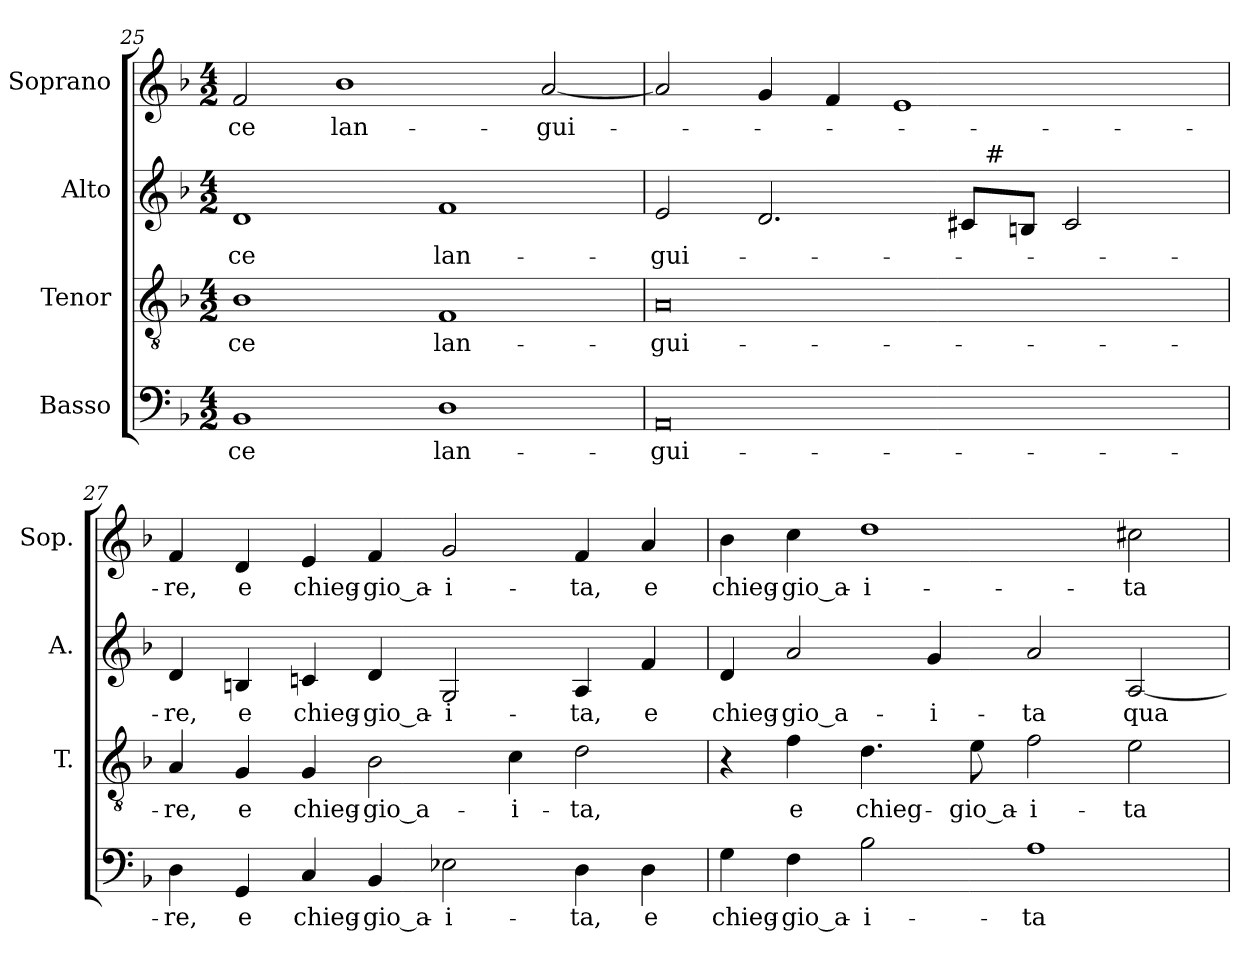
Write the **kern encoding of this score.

**kern	**text	**kern	**text	**kern	**text	**kern	**text
*part4	*part4	*part3	*part3	*part2	*part2	*part1	*part1
*staff4	*staff4	*staff3	*staff3	*staff2	*staff2	*staff1	*staff1
*I"Basso	*	*I"Tenor	*	*I"Alto	*	*I"Soprano	*
*	*	*I'T.	*	*I'A.	*	*I'Sop.	*
*clefF4	*	*clefGv2	*	*clefG2	*	*clefG2	*
*	*	*ITrd7c12	*	*	*	*	*
*k[b-]	*	*k[b-]	*	*k[b-]	*	*k[b-]	*
*F:	*	*F:	*	*F:	*	*F:	*
*M4/2	*	*M4/2	*	*M4/2	*	*M4/2	*
=25	=25	=25	=25	=25	=25	=25	=25
!	!LO:LY:b:color=#000000	!	!	!	!	!	!
!	!	!	!LO:LY:b:color=#000000	!	!	!	!
!	!	!	!	!	!LO:LY:b:color=#000000	!	!
!	!	!	!	!	!	!	!LO:LY:b:color=#000000
1BB-i	-ce	1BB-i	-ce	1di	-ce	2fi/	-ce
!	!	!	!	!	!	!	!LO:LY:b:color=#000000
.	.	.	.	.	.	1b-i	lan-
!	!LO:LY:b:color=#000000	!	!	!	!	!	!
!	!	!	!LO:LY:b:color=#000000	!	!	!	!
!	!	!	!	!	!LO:LY:b:color=#000000	!	!
1Di	lan-	1FFi	lan-	1fi	lan-	.	.
!	!	!	!	!	!	!	!LO:LY:b:color=#000000
.	.	.	.	.	.	[<2ai/	-gui-
=26	=26	=26	=26	=26	=26	=26	=26
!	!LO:LY:b:color=#000000	!	!	!	!	!	!
!	!	!	!LO:LY:b:color=#000000	!	!	!	!
!	!	!	!	!	!LO:LY:b:color=#000000	!	!
*	*	*	*	*^	*	*	*
0AAi	-gui-	0AAi	-gui-	2ei/	1ryy	-gui-	2ai/]	.
.	.	.	.	2.di/	.	.	4gi/	.
.	.	.	.	.	.	.	4fi/	.
.	.	.	.	.	4ryy	.	1ei	.
.	.	.	.	8c#i/L	32ryy	.	.	.
.	.	.	.	.	256ryy	.	.	.
!	!	!	!	!	!LO:TX:a:t=#	!	!	!
.	.	.	.	.	2ryy	.	.	.
.	.	.	.	8Bni/J	.	.	.	.
.	.	.	.	2c#i/	.	.	.	.
.	.	.	.	.	8ryy	.	.	.
.	.	.	.	.	16ryy	.	.	.
.	.	.	.	.	64..ryy	.	.	.
*	*	*	*	*v	*v	*	*	*
=27	=27	=27	=27	=27	=27	=27	=27
*	*	*	*	*^	*	*	*
!	!LO:LY:b:color=#000000	!	!	!	!	!	!	!
*	*	*	*	*v	*v	*	*	*
*	*	*	*	*^	*	*	*
!	!	!	!LO:LY:b:color=#000000	!	!	!	!	!
*	*	*	*	*v	*v	*	*	*
*	*	*	*	*^	*	*	*
!	!	!	!	!	!	!LO:LY:b:color=#000000	!	!
*	*	*	*	*v	*v	*	*	*
*	*	*	*	*^	*	*	*
!	!	!	!	!	!	!	!	!LO:LY:b:color=#000000
*	*	*	*	*v	*v	*	*	*
4Di\	-re,	4AAi/	-re,	4di/	-re,	4fi/	-re,
!	!LO:LY:b:color=#000000	!	!	!	!	!	!
!	!	!	!LO:LY:b:color=#000000	!	!	!	!
!	!	!	!	!	!LO:LY:b:color=#000000	!	!
!	!	!	!	!	!	!	!LO:LY:b:color=#000000
4GGi/	e	4GGi/	e	4Bni/	e	4di/	e
!	!LO:LY:b:color=#000000	!	!	!	!	!	!
!	!	!	!LO:LY:b:color=#000000	!	!	!	!
!	!	!	!	!	!LO:LY:b:color=#000000	!	!
!	!	!	!	!	!	!	!LO:LY:b:color=#000000
4Ci/	chieg-	4GGi/	chieg-	4cni/	chieg-	4ei/	chieg-
!	!LO:LY:b:color=#000000	!	!	!	!	!	!
!	!	!	!LO:LY:b:color=#000000	!	!	!	!
!	!	!	!	!	!LO:LY:b:color=#000000	!	!
!	!	!	!	!	!	!	!LO:LY:b:color=#000000
4BB-i/	-gio_a-	2BB-i\	-gio_a-	4di/	-gio_a-	4fi/	-gio_a-
!	!LO:LY:b:color=#000000	!	!	!	!	!	!
!	!	!	!	!	!LO:LY:b:color=#000000	!	!
!	!	!	!	!	!	!	!LO:LY:b:color=#000000
2E-Xi\	-i-	.	.	2Gi/	-i-	2gi/	-i-
!	!	!	!LO:LY:b:color=#000000	!	!	!	!
.	.	4Ci\	-i-	.	.	.	.
!	!LO:LY:b:color=#000000	!	!	!	!	!	!
!	!	!	!LO:LY:b:color=#000000	!	!	!	!
!	!	!	!	!	!LO:LY:b:color=#000000	!	!
!	!	!	!	!	!	!	!LO:LY:b:color=#000000
4Di\	-ta,	2Di\	-ta,	4Ai/	-ta,	4fi/	-ta,
!	!LO:LY:b:color=#000000	!	!	!	!	!	!
!	!	!	!	!	!LO:LY:b:color=#000000	!	!
!	!	!	!	!	!	!	!LO:LY:b:color=#000000
4Di\	e	.	.	4fi/	e	4ai/	e
!!LO:PB:g=z
=28	=28	=28	=28	=28	=28	=28	=28
!	!LO:LY:b:color=#000000	!	!	!	!	!	!
!	!	!	!	!	!LO:LY:b:color=#000000	!	!
!	!	!	!	!	!	!	!LO:LY:b:color=#000000
4Gi\	chieg-	4r	.	4di/	chieg-	4b-i\	chieg-
!	!LO:LY:b:color=#000000	!	!	!	!	!	!
!	!	!	!LO:LY:b:color=#000000	!	!	!	!
!	!	!	!	!	!LO:LY:b:color=#000000	!	!
!	!	!	!	!	!	!	!LO:LY:b:color=#000000
4Fi\	-gio_a-	4Fi\	e	2ai/	-gio_a-	4cci\	-gio_a-
!	!LO:LY:b:color=#000000	!	!	!	!	!	!
!	!	!	!LO:LY:b:color=#000000	!	!	!	!
!	!	!	!	!	!	!	!LO:LY:b:color=#000000
2B-i\	-i-	4.Di\	chieg-	.	.	1ddi	-i-
!	!	!	!	!	!LO:LY:b:color=#000000	!	!
.	.	.	.	4gi/	-i-	.	.
!	!	!	!LO:LY:b:color=#000000	!	!	!	!
.	.	8Ei\	-gio_a-	.	.	.	.
!	!LO:LY:b:color=#000000	!	!	!	!	!	!
!	!	!	!LO:LY:b:color=#000000	!	!	!	!
!	!	!	!	!	!LO:LY:b:color=#000000	!	!
1Ai	-ta	2Fi\	-i-	2ai/	-ta	.	.
!	!	!	!LO:LY:b:color=#000000	!	!	!	!
!	!	!	!	!	!LO:LY:b:color=#000000	!	!
!	!	!	!	!	!	!	!LO:LY:b:color=#000000
.	.	2Ei\	-ta	[<2Ai/	qua-	2cc#Xi\	-ta
=	=	=	=	=	=	=	=
*-	*-	*-	*-	*-	*-	*-	*-
